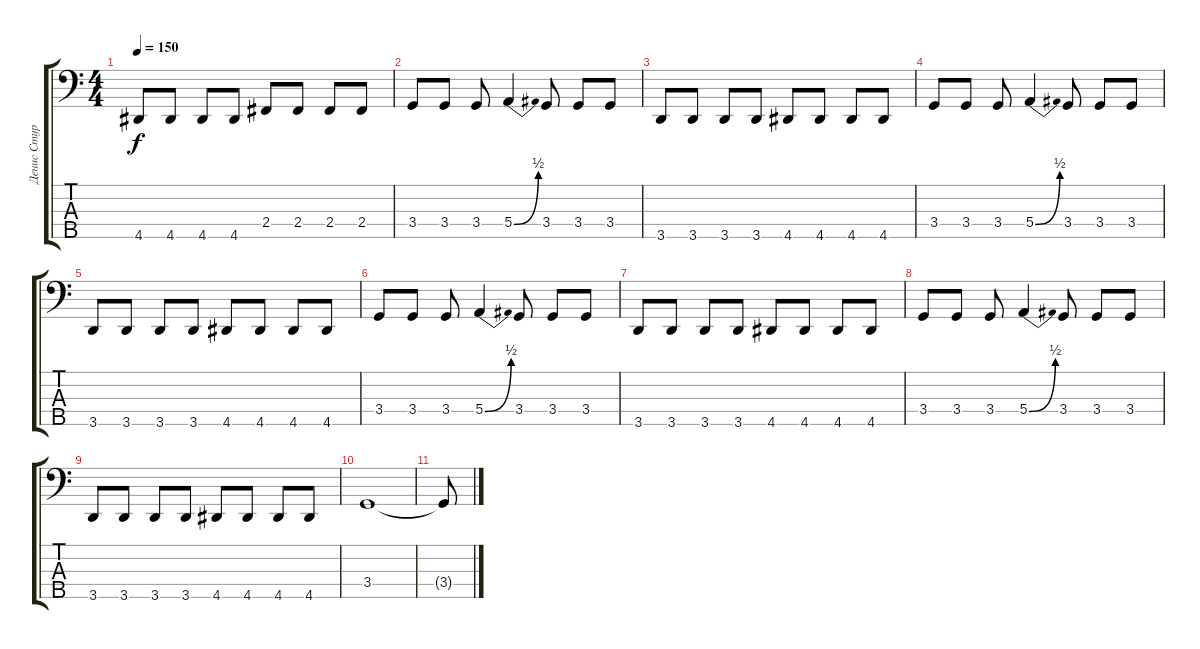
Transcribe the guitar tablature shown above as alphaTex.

\track ("Денис Стурченко" "Денис Стур") {instrument electricbassfinger}
\staff {score tabs}
\tuning (G2 D2 A1 E1 B0) {hide}
\ts (4 4)
\tempo 150
\clef f4
\ks c
4.5.8{dy f} 4.5.8 4.5.8 4.5.8 2.4.8 2.4.8 2.4.8 2.4.8 |
3.4.8 3.4.8 3.4.8 5.4{be (bend 0 0 60 2)}.4 3.4.8 3.4.8 3.4.8 |
3.5.8 3.5.8 3.5.8 3.5.8 4.5.8 4.5.8 4.5.8 4.5.8 |
3.4.8 3.4.8 3.4.8 5.4{be (bend 0 0 60 2)}.4 3.4.8 3.4.8 3.4.8 |
3.5.8 3.5.8 3.5.8 3.5.8 4.5.8 4.5.8 4.5.8 4.5.8 |
3.4.8 3.4.8 3.4.8 5.4{be (bend 0 0 60 2)}.4 3.4.8 3.4.8 3.4.8 |
3.5.8 3.5.8 3.5.8 3.5.8 4.5.8 4.5.8 4.5.8 4.5.8 |
3.4.8 3.4.8 3.4.8 5.4{be (bend 0 0 60 2)}.4 3.4.8 3.4.8 3.4.8 |
3.5.8 3.5.8 3.5.8 3.5.8 4.5.8 4.5.8 4.5.8 4.5.8 |
3.4.1 |
3.4{t}.8
